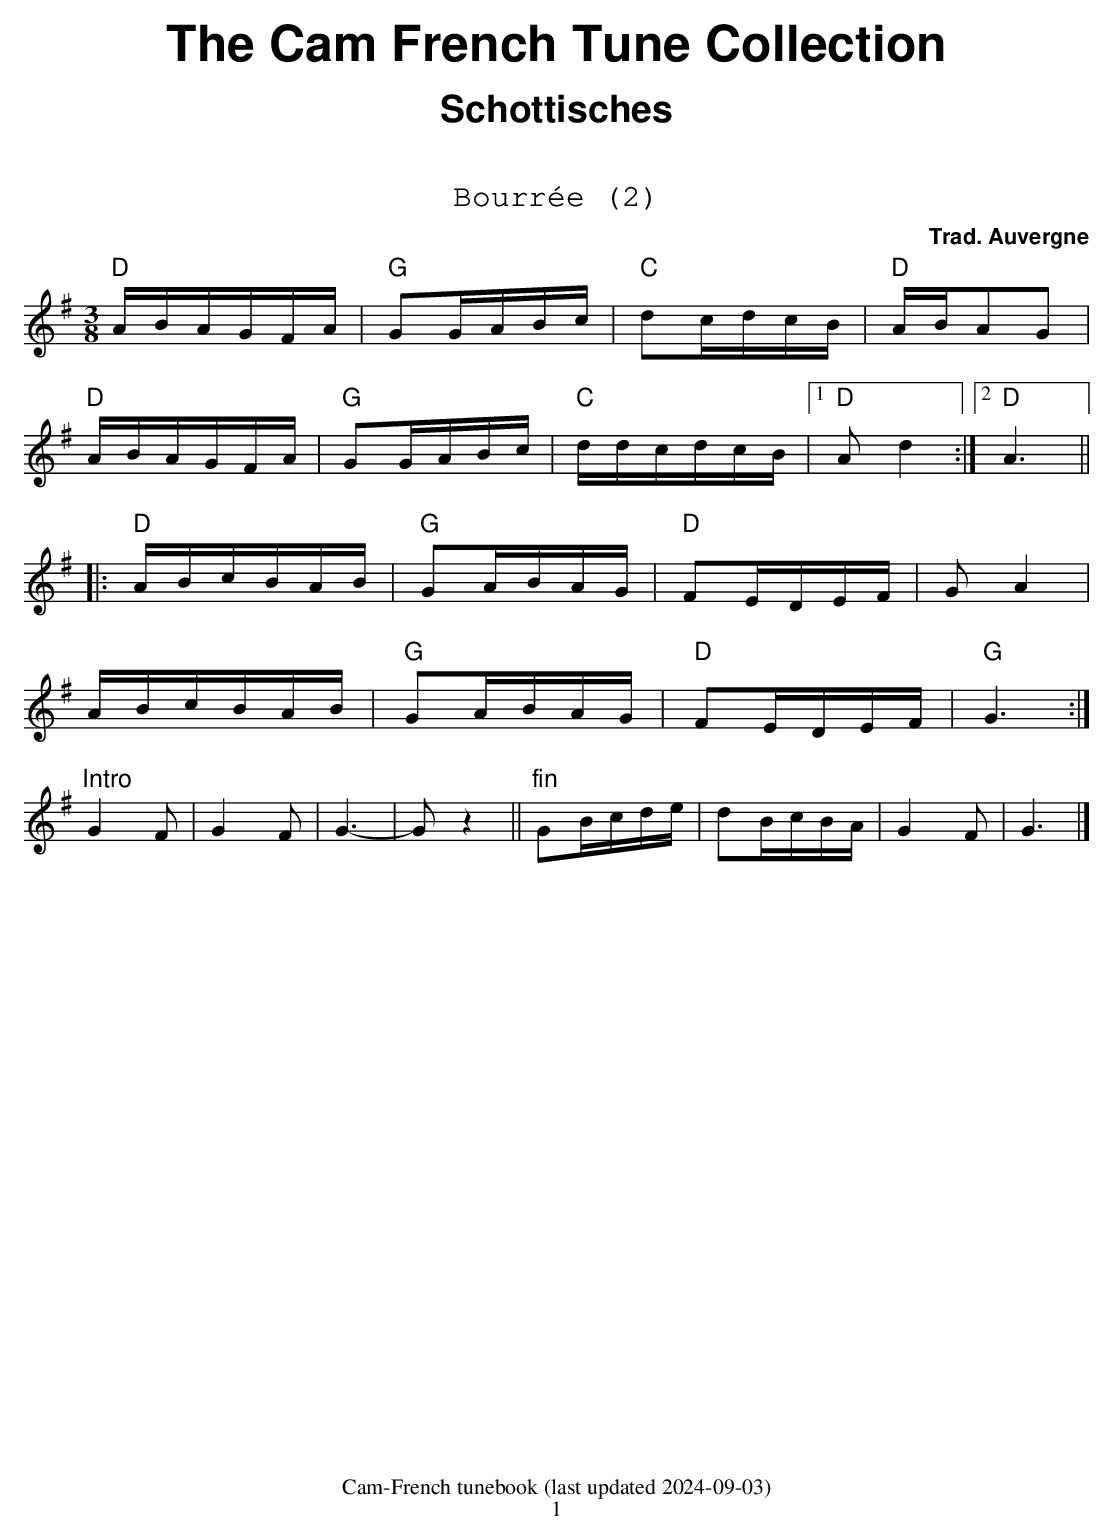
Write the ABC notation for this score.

X:1
T:Bourrée (2)
C:Trad. Auvergne
M:3/8
L:1/16
Q:3/8=69
K:G
"D"ABAGFA|"G"G2GABc|"C"d2cdcB|"D"ABA2G2|
"D"ABAGFA|"G"G2GABc|"C"ddcdcB|1"D"A2d4:|2"D"A6||
|:"D"ABcBAB|"G"G2ABAG|"D"F2EDEF|G2A4|
ABcBAB|"G"G2ABAG|"D"F2EDEF|"G"G6:|
"Intro" G4F2|G4F2|G6-|G2z4||"fin"G2Bcde|d2BcBA|G4F2|G6|]
